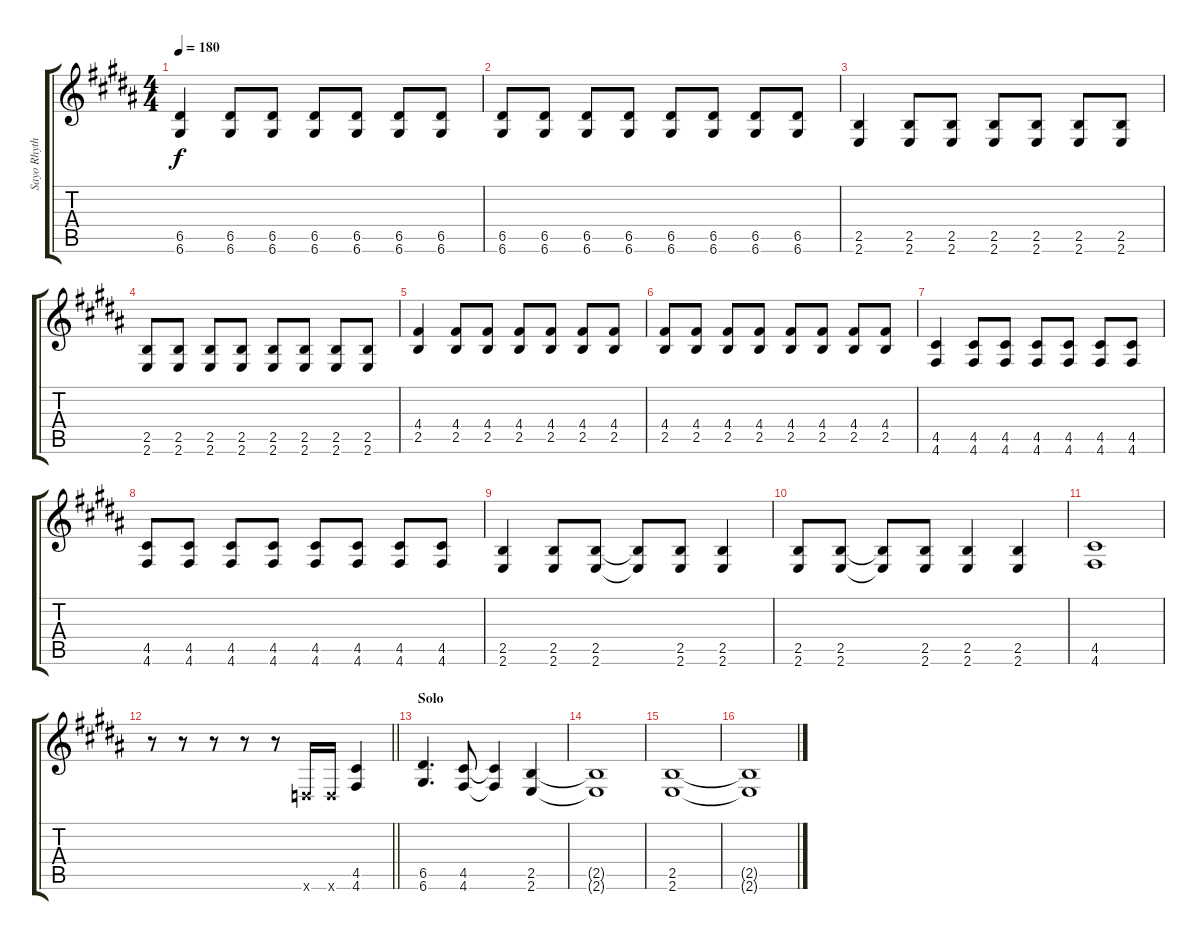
\track ("Sayo Rhythmic Guitar" "Sayo Rhyth") {instrument distortionguitar}
\staff {score tabs}
\tuning (E4 B3 G3 D3 A2 D2) {hide}
\ts (4 4)
\tempo 180
\clef g2
\ks b
(6.5 6.6).4{dy f} (6.5 6.6).8 (6.5 6.6).8 (6.5 6.6).8 (6.5 6.6).8 (6.5 6.6).8 (6.5 6.6).8 |
(6.5 6.6).8 (6.5 6.6).8 (6.5 6.6).8 (6.5 6.6).8 (6.5 6.6).8 (6.5 6.6).8 (6.5 6.6).8 (6.5 6.6).8 |
(2.5 2.6).4 (2.5 2.6).8 (2.5 2.6).8 (2.5 2.6).8 (2.5 2.6).8 (2.5 2.6).8 (2.5 2.6).8 |
(2.5 2.6).8 (2.5 2.6).8 (2.5 2.6).8 (2.5 2.6).8 (2.5 2.6).8 (2.5 2.6).8 (2.5 2.6).8 (2.5 2.6).8 |
(4.4 2.5).4 (4.4 2.5).8 (4.4 2.5).8 (4.4 2.5).8 (4.4 2.5).8 (4.4 2.5).8 (4.4 2.5).8 |
(4.4 2.5).8 (4.4 2.5).8 (4.4 2.5).8 (4.4 2.5).8 (4.4 2.5).8 (4.4 2.5).8 (4.4 2.5).8 (4.4 2.5).8 |
(4.5 4.6).4 (4.5 4.6).8 (4.5 4.6).8 (4.5 4.6).8 (4.5 4.6).8 (4.5 4.6).8 (4.5 4.6).8 |
(4.5 4.6).8 (4.5 4.6).8 (4.5 4.6).8 (4.5 4.6).8 (4.5 4.6).8 (4.5 4.6).8 (4.5 4.6).8 (4.5 4.6).8 |
(2.5 2.6).4 (2.5 2.6).8 (2.5 2.6).8 (2.5{t} 2.6{t}).8 (2.5 2.6).8 (2.5 2.6).4 |
(2.5 2.6).8 (2.5 2.6).8 (2.5{t} 2.6{t}).8 (2.5 2.6).8 (2.5 2.6).4 (2.5 2.6).4 |
(4.5 4.6).1 |
\barLineRight lightlight
r.8 r.8 r.8 r.8 r.8 0.6{x}.16 0.6{x}.16 (4.5 4.6).4 |
\section ("" "Solo")
(6.5 6.6).4{d} (4.5 4.6).8 (4.5{t} 4.6{t}).4 (2.5 2.6).4 |
(2.5{t} 2.6{t}).1 |
(2.5 2.6).1 |
(2.5{t} 2.6{t}).1
